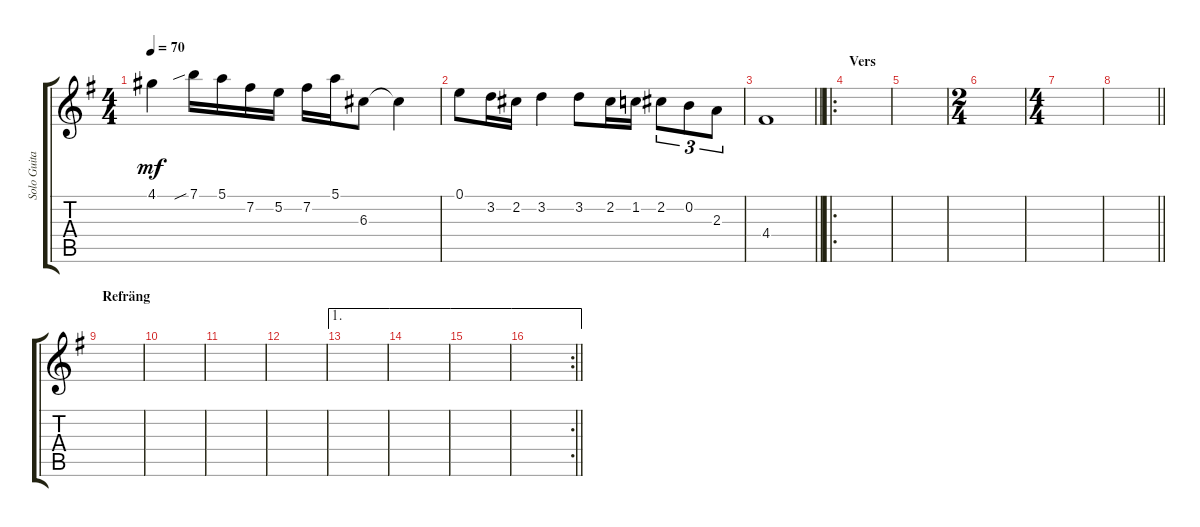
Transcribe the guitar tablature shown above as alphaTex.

\track ("Solo Guitar" "Solo Guita") {instrument distortionguitar}
\staff {score tabs}
\tuning (E4 B3 G3 D3 A2 E2) {hide}
\ts (4 4)
\tempo 70
\clef g2
\ks eminor
4.1.4{dy mf} 7.1{sib}.16 5.1.16 7.2.16 5.2.16 7.2.16 5.1.16 6.3.8 6.3{t}.4 |
0.1.8 3.2.16 2.2.16 3.2.4 3.2.8 2.2.16 1.2.16 2.2.8{tu (3 2)} 0.2.8{tu (3 2)} 2.3.8{tu (3 2)} |
\barLineRight lightlight
4.4.1 |
\ro
\section ("" "Vers")
|
|
\ts (2 4)
|
\ts (4 4)
|
\barLineRight lightlight
|
\section ("" "Refräng")
|
|
|
|
\ae 1
|
\ae 1
|
\ae 1
|
\ae 1
\rc 2
\barLineRight lightlight
